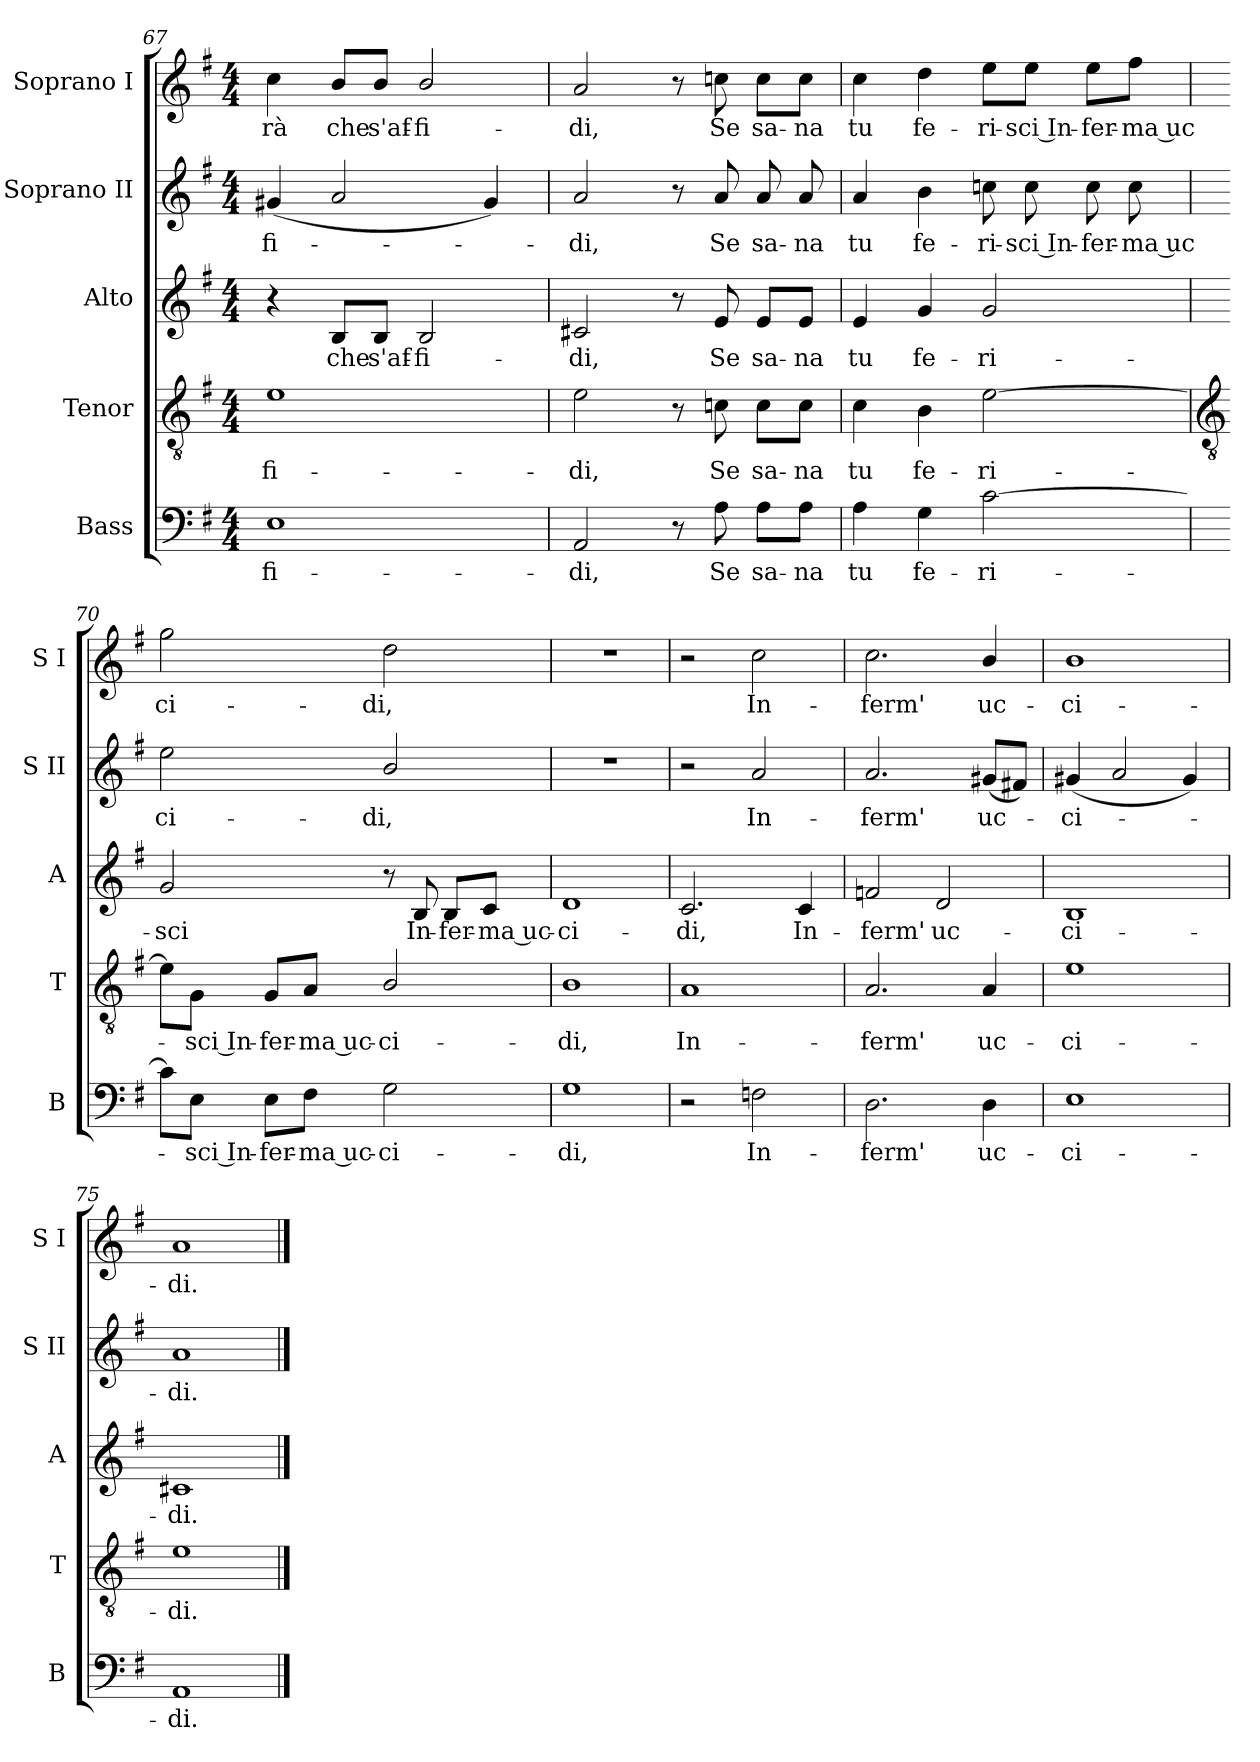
**kern	**text	**kern	**text	**kern	**text	**kern	**text	**kern	**text
*part5	*part5	*part4	*part4	*part3	*part3	*part2	*part2	*part1	*part1
*staff5	*staff5	*staff4	*staff4	*staff3	*staff3	*staff2	*staff2	*staff1	*staff1
*I"Bass	*	*I"Tenor	*	*I"Alto	*	*I"Soprano II	*	*I"Soprano I	*
*I'B	*	*I'T	*	*I'A	*	*I'S II	*	*I'S I	*
*clefF4	*	*clefGv2	*	*clefG2	*	*clefG2	*	*clefG2	*
*k[f#]	*	*k[f#]	*	*k[f#]	*	*k[f#]	*	*k[f#]	*
*G:	*	*G:	*	*G:	*	*G:	*	*G:	*
*M4/4	*	*M4/4	*	*M4/4	*	*M4/4	*	*M4/4	*
=67	=67	=67	=67	=67	=67	=67	=67	=67	=67
!	!LO:LY:b	!	!LO:LY:b	!	!	!	!LO:LY:b	!	!LO:LY:b
1E	-fi-	1e	-fi-	4r	.	(<4g#X	-fi-	4cc	-rà
!	!	!	!	!	!LO:LY:b	!	!	!	!LO:LY:b
.	.	.	.	8B/L	che	2a	.	8b/L	che
!	!	!	!	!	!LO:LY:b	!	!	!	!LO:LY:b
.	.	.	.	8B/J	s'af-	.	.	8b/J	s'af-
!	!	!	!	!	!LO:LY:b	!	!	!	!LO:LY:b
.	.	.	.	2B	-fi-	.	.	2b/	-fi-
.	.	.	.	.	.	4g#)	.	.	.
=68	=68	=68	=68	=68	=68	=68	=68	=68	=68
!	!LO:LY:b	!	!LO:LY:b	!	!LO:LY:b	!	!LO:LY:b	!	!LO:LY:b
2AA	-di,	2e	-di,	2c#X	-di,	2a	di,	2a	-di,
8r	.	8r	.	8r	.	8r	.	8r	.
!	!LO:LY:b	!	!LO:LY:b	!	!LO:LY:b	!	!LO:LY:b	!	!LO:LY:b
8A	Se	8cn	Se	8e	Se	8a	Se	8ccn	Se
!	!LO:LY:b	!	!LO:LY:b	!	!LO:LY:b	!	!LO:LY:b	!	!LO:LY:b
8A\L	sa-	8c\L	sa-	8e/L	sa-	8a	sa-	8cc\L	sa-
!	!LO:LY:b	!	!LO:LY:b	!	!LO:LY:b	!	!LO:LY:b	!	!LO:LY:b
8A\J	-na	8c\J	-na	8e/J	-na	8a	-na	8cc\J	-na
=69	=69	=69	=69	=69	=69	=69	=69	=69	=69
!	!LO:LY:b	!	!LO:LY:b	!	!LO:LY:b	!	!LO:LY:b	!	!LO:LY:b
4A	tu	4c	tu	4e	tu	4a	tu	4cc	tu
!	!LO:LY:b	!	!LO:LY:b	!	!LO:LY:b	!	!LO:LY:b	!	!LO:LY:b
4G	fe-	4B	fe-	4g	fe-	4b	fe-	4dd	fe-
!	!LO:LY:b	!	!LO:LY:b	!	!LO:LY:b	!	!LO:LY:b	!	!LO:LY:b
[2c	-ri-	[2e	-ri-	2g	-ri-	8ccn	-ri-	8ee\L	-ri-
!	!	!	!	!	!	!	!LO:LY:b	!	!LO:LY:b
.	.	.	.	.	.	8cc	-sci In-	8ee\J	-sci In-
!	!	!	!	!	!	!	!LO:LY:b	!	!LO:LY:b
.	.	.	.	.	.	8cc	-fer-	8ee\L	-fer-
!	!	!	!	!	!	!	!LO:LY:b	!	!LO:LY:b
.	.	.	.	.	.	8cc	-ma uc	8ff#\J	-ma uc
!!LO:LB:g=z
=70	=70	=70	=70	=70	=70	=70	=70	=70	=70
*	*	*clefGv2	*	*	*	*	*	*	*
!	!	!	!	!	!LO:LY:b	!	!LO:LY:b	!	!LO:LY:b
8c\L]	.	8e\L]	.	2g	-sci	2ee	ci-	2gg	ci-
!	!LO:LY:b	!	!LO:LY:b	!	!	!	!	!	!
8E\J	sci In-	8G\J	sci In-	.	.	.	.	.	.
!	!LO:LY:b	!	!LO:LY:b	!	!	!	!	!	!
8E\L	-fer-	8G/L	-fer-	.	.	.	.	.	.
!	!LO:LY:b	!	!LO:LY:b	!	!	!	!	!	!
8F#\J	-ma uc-	8A/J	-ma uc-	.	.	.	.	.	.
!	!LO:LY:b	!	!LO:LY:b	!	!	!	!LO:LY:b	!	!LO:LY:b
2G	-ci-	2B/	-ci-	8r	.	2b/	-di,	2dd	-di,
!	!	!	!	!	!LO:LY:b	!	!	!	!
.	.	.	.	8B	In-	.	.	.	.
!	!	!	!	!	!LO:LY:b	!	!	!	!
.	.	.	.	8B/L	-fer-	.	.	.	.
!	!	!	!	!	!LO:LY:b	!	!	!	!
.	.	.	.	8c/J	-ma uc-	.	.	.	.
=71	=71	=71	=71	=71	=71	=71	=71	=71	=71
!	!LO:LY:b	!	!LO:LY:b	!	!LO:LY:b	!	!	!	!
1G	-di,	1B	-di,	1d	-ci-	1r	.	1r	.
=72	=72	=72	=72	=72	=72	=72	=72	=72	=72
!	!	!	!LO:LY:b	!	!LO:LY:b	!	!	!	!
2r	.	1A	In-	2.c	-di,	2r	.	2r	.
!	!LO:LY:b	!	!	!	!	!	!LO:LY:b	!	!LO:LY:b
2Fn	In-	.	.	.	.	2a	In-	2cc	In-
!	!	!	!	!	!LO:LY:b	!	!	!	!
.	.	.	.	4c	In-	.	.	.	.
=73	=73	=73	=73	=73	=73	=73	=73	=73	=73
!	!LO:LY:b	!	!LO:LY:b	!	!LO:LY:b	!	!LO:LY:b	!	!LO:LY:b
2.D	-ferm'	2.A	-ferm'	2fn	-ferm'	2.a	-ferm'	2.cc	-ferm'
!	!	!	!	!	!LO:LY:b	!	!	!	!
.	.	.	.	2d	uc-	.	.	.	.
!	!LO:LY:b	!	!LO:LY:b	!	!	!	!LO:LY:b	!	!LO:LY:b
4D	uc-	4A	uc-	.	.	(<8g#XL	uc-	4b/	uc-
.	.	.	.	.	.	8f#XJ)	.	.	.
=74	=74	=74	=74	=74	=74	=74	=74	=74	=74
!	!LO:LY:b	!	!LO:LY:b	!	!LO:LY:b	!	!LO:LY:b	!	!LO:LY:b
1E	-ci-	1e	-ci-	1B	-ci-	(<4g#X	ci-	1b	-ci-
.	.	.	.	.	.	2a	.	.	.
.	.	.	.	.	.	4g#)	.	.	.
=75	=75	=75	=75	=75	=75	=75	=75	=75	=75
!	!LO:LY:b	!	!LO:LY:b	!	!LO:LY:b	!	!LO:LY:b	!	!LO:LY:b
1AA	-di.	1e	-di.	1c#X	-di.	1a	di.	1a	-di.
==	==	==	==	==	==	==	==	==	==
*-	*-	*-	*-	*-	*-	*-	*-	*-	*-
